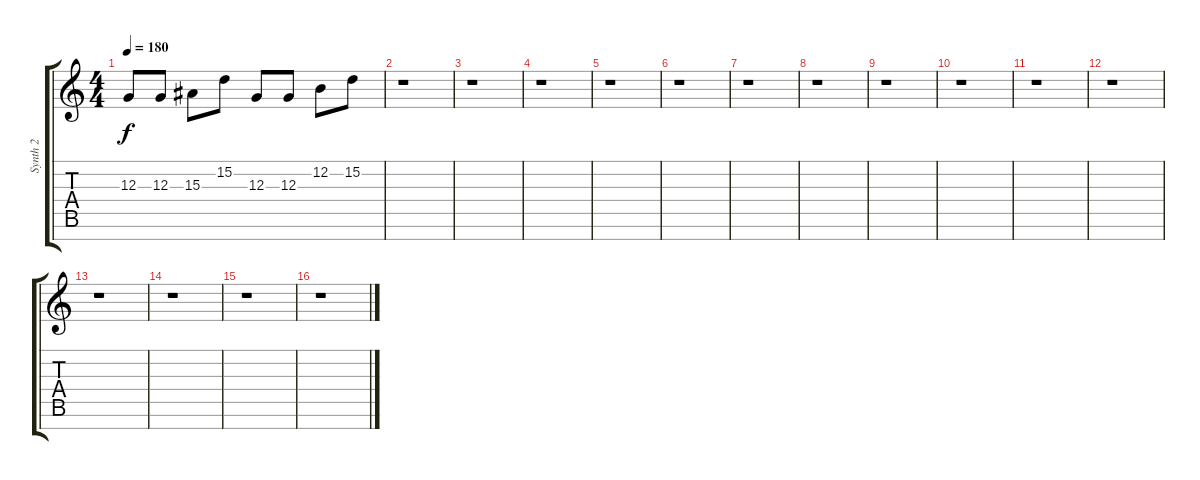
\track ("Synth 2" "Synth 2") {instrument tremolostrings}
\staff {score tabs}
\tuning (E4 B3 G3 D3 A2 E2 B1) {hide}
\ts (4 4)
\tempo 180
\clef g2
\ks c
12.3.8{dy f} 12.3.8 15.3.8 15.2.8 12.3.8 12.3.8 12.2.8 15.2.8 |
r.1 |
r.1 |
r.1 |
r.1 |
r.1 |
r.1 |
r.1 |
r.1 |
r.1 |
r.1 |
r.1 |
r.1 |
r.1 |
r.1 |
r.1
